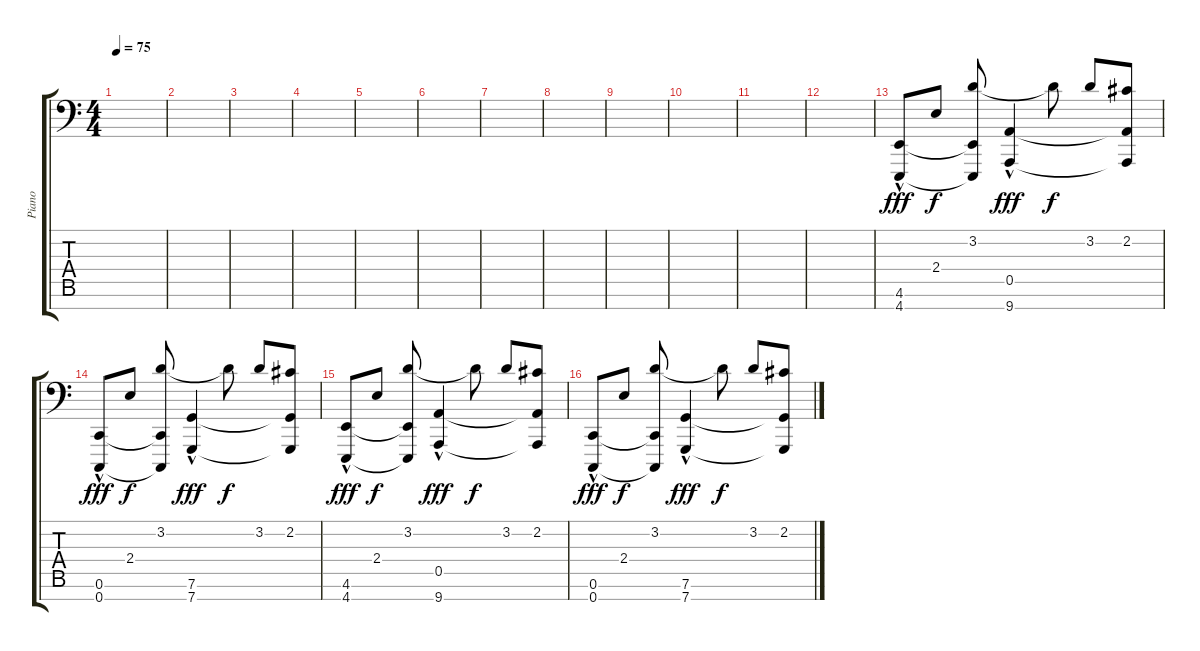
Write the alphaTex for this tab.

\track ("Piano" "Piano") {instrument acousticgrandpiano}
\staff {score tabs}
\tuning (E4 B3 G3 D3 A2 C2 C1) {hide}
\ts (4 4)
\tempo 75
\clef f4
\ks c
|
|
|
|
|
|
|
|
|
|
|
|
(4.6{hac} 4.7{hac}).8{dy fff} 2.4.8{dy f} (3.2 4.6{t} 4.7{t}).8 (0.5{hac} 9.7{hac}).4{dy fff} 3.2{t}.8{dy f} 3.2.8 (2.2 0.5{t} 9.7{t}).8 |
(0.6{hac} 0.7{hac}).8{dy fff} 2.4.8{dy f} (3.2 0.6{t} 0.7{t}).8 (7.6{hac} 7.7{hac}).4{dy fff} 3.2{t}.8{dy f} 3.2.8 (2.2 7.6{t} 7.7{t}).8 |
(4.6{hac} 4.7{hac}).8{dy fff} 2.4.8{dy f} (3.2 4.6{t} 4.7{t}).8 (0.5{hac} 9.7{hac}).4{dy fff} 3.2{t}.8{dy f} 3.2.8 (2.2 0.5{t} 9.7{t}).8 |
(0.6{hac} 0.7{hac}).8{dy fff} 2.4.8{dy f} (3.2 0.6{t} 0.7{t}).8 (7.6{hac} 7.7{hac}).4{dy fff} 3.2{t}.8{dy f} 3.2.8 (2.2 7.6{t} 7.7{t}).8
